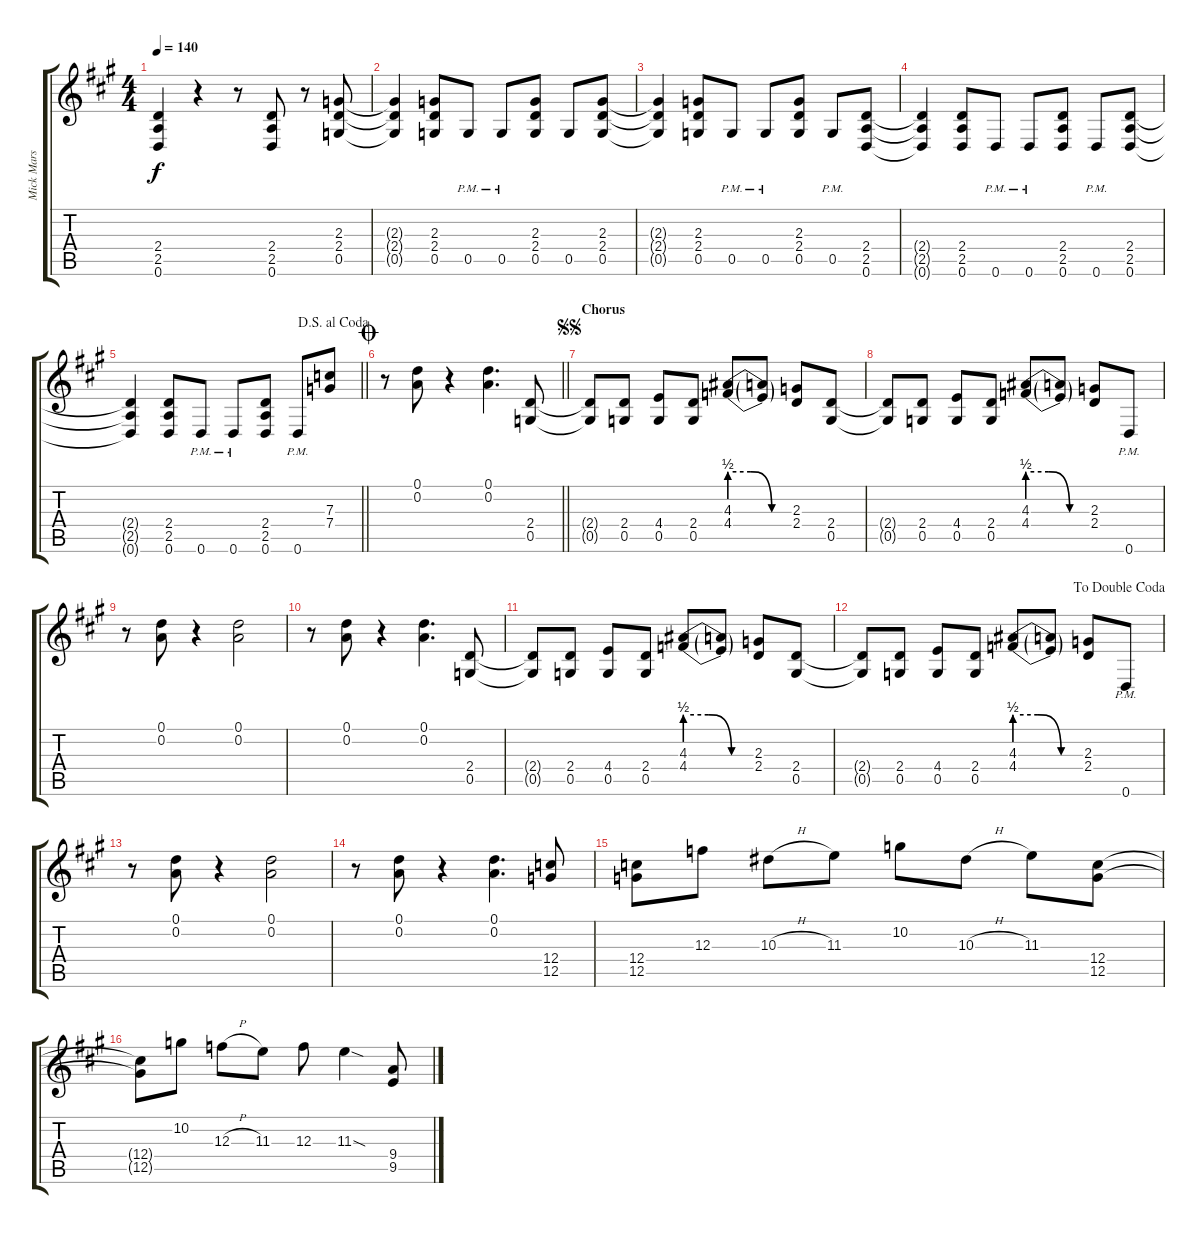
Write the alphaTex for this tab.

\track ("Mick Mars" "Mick Mars") {instrument distortionguitar}
\staff {score tabs}
\tuning (D4 A3 F3 C3 G2 D2) {hide}
\ts (4 4)
\tempo 140
\clef g2
\ks a
(2.4{t} 2.5{t} 0.6{t}).4{dy f} r.4 r.8 (2.4 2.5 0.6).8 r.8 (2.3 2.4 0.5).8 |
(2.3{t} 2.4{t} 0.5{t}).4 (2.3 2.4 0.5).8 0.5{pm}.8 0.5{pm}.8 (2.3 2.4 0.5).8 0.5.8 (2.3 2.4 0.5).8 |
(2.3{t} 2.4{t} 0.5{t}).4 (2.3 2.4 0.5).8 0.5{pm}.8 0.5{pm}.8 (2.3 2.4 0.5).8 0.5{pm}.8 (2.4 2.5 0.6).8 |
(2.4{t} 2.5{t} 0.6{t}).4 (2.4 2.5 0.6).8 0.6{pm}.8 0.6{pm}.8 (2.4 2.5 0.6).8 0.6{pm}.8 (2.4 2.5 0.6).8 |
\jump dalsegnoalcoda
\barLineRight lightlight
(2.4{t} 2.5{t} 0.6{t}).4 (2.4 2.5 0.6).8 0.6{pm}.8 0.6{pm}.8 (2.4 2.5 0.6).8 0.6{pm}.8 (7.3 7.4).8 |
\jump coda
\barLineRight lightlight
r.8 (0.1 0.2).8 r.4 (0.1 0.2).4{d} (2.4 0.5).8 |
\section ("" "Chorus")
\jump segnosegno
(2.4{t} 0.5{t}).8 (2.4 0.5).8 (4.4 0.5).8 (2.4 0.5).8 (4.3{be (custom 0 2 20 2 40 0 60 0)} 4.4{be (custom 0 2 20 2 40 0 60 0)}).8 (4.3{t} 4.4{t}).8 (2.3 2.4).8 (2.4 0.5).8 |
(2.4{t} 0.5{t}).8 (2.4 0.5).8 (4.4 0.5).8 (2.4 0.5).8 (4.3{be (custom 0 2 20 2 40 0 60 0)} 4.4{be (custom 0 2 20 2 40 0 60 0)}).8 (4.3{t} 4.4{t}).8 (2.3 2.4).8 0.6{pm}.8 |
r.8 (0.1 0.2).8 r.4 (0.1 0.2).2 |
r.8 (0.1 0.2).8 r.4 (0.1 0.2).4{d} (2.4 0.5).8 |
(2.4{t} 0.5{t}).8 (2.4 0.5).8 (4.4 0.5).8 (2.4 0.5).8 (4.3{be (custom 0 2 20 2 40 0 60 0)} 4.4{be (custom 0 2 20 2 40 0 60 0)}).8 (4.3{t} 4.4{t}).8 (2.3 2.4).8 (2.4 0.5).8 |
\jump dadoublecoda
(2.4{t} 0.5{t}).8 (2.4 0.5).8 (4.4 0.5).8 (2.4 0.5).8 (4.3{be (custom 0 2 20 2 40 0 60 0)} 4.4{be (custom 0 2 20 2 40 0 60 0)}).8 (4.3{t} 4.4{t}).8 (2.3 2.4).8 0.6{pm}.8 |
r.8 (0.1 0.2).8 r.4 (0.1 0.2).2 |
r.8 (0.1 0.2).8 r.4 (0.1 0.2).4{d} (12.4 12.5).8 |
(12.4 12.5).8 12.3.8 10.3{h}.8 11.3.8 10.2.8 10.3{h}.8 11.3.8 (12.4 12.5).8 |
(12.4{t} 12.5{t}).8 10.2.8 12.3{h}.8 11.3.8 12.3.8 11.3{sod}.4 (9.4 9.5).8
